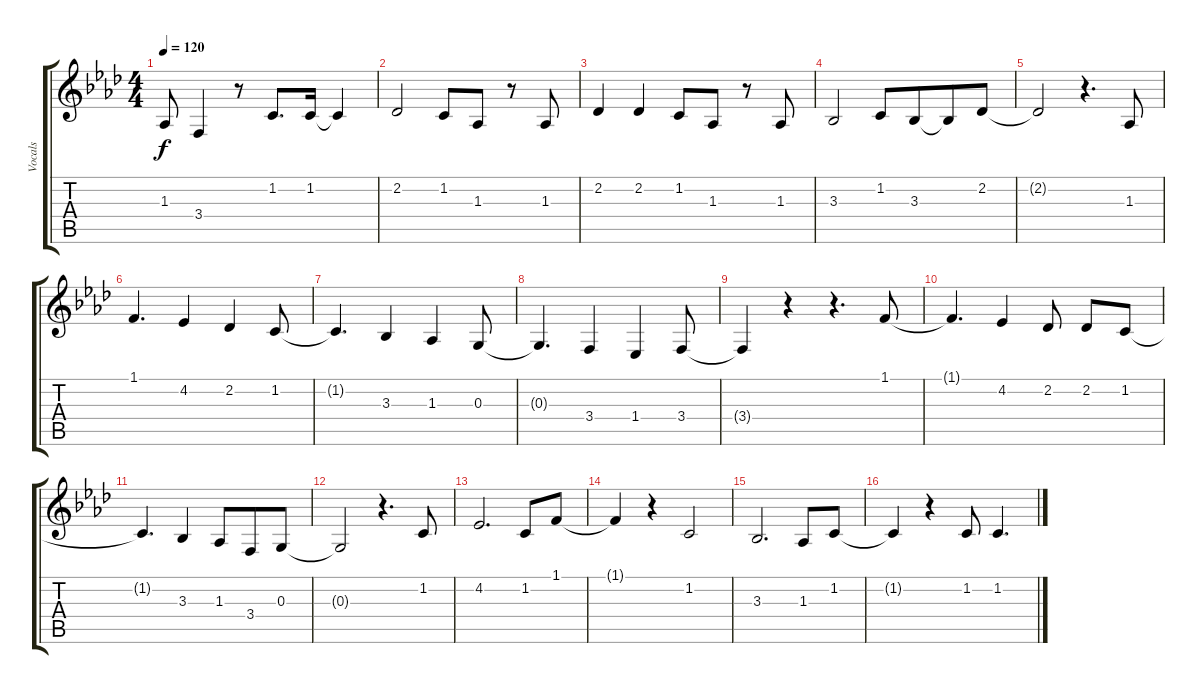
\track ("Vocals" "Vocals") {instrument altosax}
\staff {score tabs}
\tuning (E4 B3 G3 D3 A2 E2) {hide}
\ts (4 4)
\tempo 120
\clef g2
\ks ab
1.3.8{dy f} 3.4.4 r.8 1.2.8{d} 1.2.16 1.2{t}.4 |
2.2.2 1.2.8 1.3.8 r.8 1.3.8 |
2.2.4 2.2.4 1.2.8 1.3.8 r.8 1.3.8 |
3.3.2 1.2.8 3.3.8{beam merge} 3.3{t}.8 2.2.8 |
2.2{t}.2 r.4{d} 1.3.8 |
1.1.4{d} 4.2.4 2.2.4 1.2.8 |
1.2{t}.4{d} 3.3.4 1.3.4 0.3.8 |
0.3{t}.4{d} 3.4.4 1.4.4 3.4.8 |
3.4{t}.4 r.4 r.4{d} 1.1.8 |
1.1{t}.4{d} 4.2.4 2.2.8 2.2.8 1.2.8 |
1.2{t}.4{d} 3.3.4 1.3.8{beam merge} 3.4.8 0.3.8 |
0.3{t}.2 r.4{d} 1.2.8 |
4.2.2{d} 1.2.8 1.1.8 |
1.1{t}.4 r.4 1.2.2 |
3.3.2{d} 1.3.8 1.2.8 |
1.2{t}.4 r.4 1.2.8 1.2.4{d}
